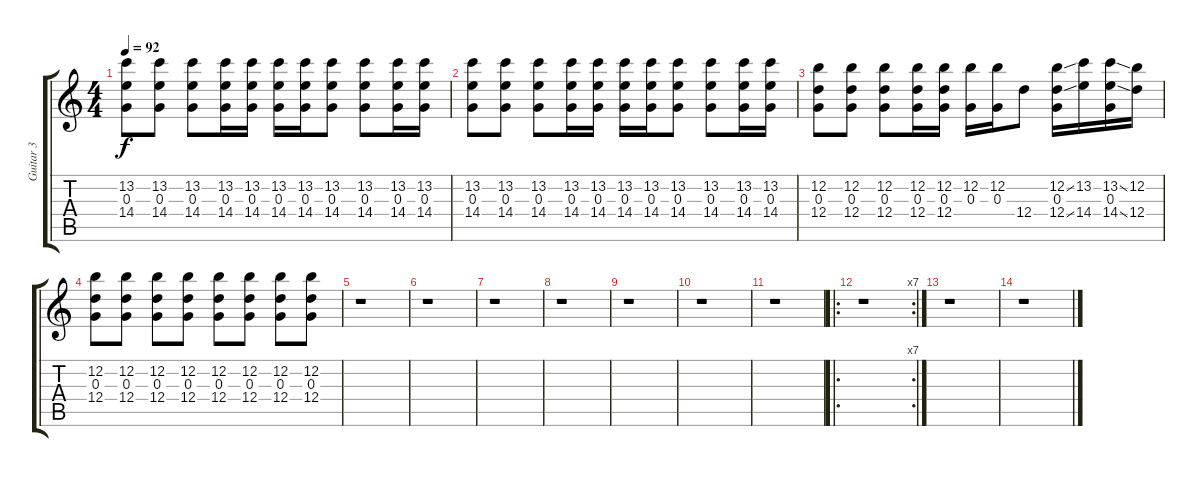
\track ("Guitar 3" "Guitar 3") {instrument overdrivenguitar}
\staff {score tabs}
\tuning (E4 B3 G3 D3 A2 E2) {hide}
\ts (4 4)
\tempo 92
\clef g2
\ks c
(13.2 0.3 14.4).8{dy f} (13.2 0.3 14.4).8 (13.2 0.3 14.4).8 (13.2 0.3 14.4).16 (13.2 0.3 14.4).16 (13.2 0.3 14.4).16 (13.2 0.3 14.4).16 (13.2 0.3 14.4).8 (13.2 0.3 14.4).8 (13.2 0.3 14.4).16 (13.2 0.3 14.4).16 |
(13.2 0.3 14.4).8 (13.2 0.3 14.4).8 (13.2 0.3 14.4).8 (13.2 0.3 14.4).16 (13.2 0.3 14.4).16 (13.2 0.3 14.4).16 (13.2 0.3 14.4).16 (13.2 0.3 14.4).8 (13.2 0.3 14.4).8 (13.2 0.3 14.4).16 (13.2 0.3 14.4).16 |
(12.2 0.3 12.4).8 (12.2 0.3 12.4).8 (12.2 0.3 12.4).8 (12.2 0.3 12.4).16 (12.2 0.3 12.4).16 (12.2 0.3).16 (12.2 0.3).16 12.4.8 (12.2{ss} 0.3 12.4{ss}).16 (13.2 14.4).16 (13.2{ss} 0.3 14.4{ss}).16 (12.2 12.4).16 |
(12.2 0.3 12.4).8 (12.2 0.3 12.4).8 (12.2 0.3 12.4).8 (12.2 0.3 12.4).8 (12.2 0.3 12.4).8 (12.2 0.3 12.4).8 (12.2 0.3 12.4).8 (12.2 0.3 12.4).8 |
r.1 |
r.1 |
r.1 |
r.1 |
r.1 |
r.1 |
r.1 |
\ro
\rc 7
r.1 |
r.1 |
r.1
